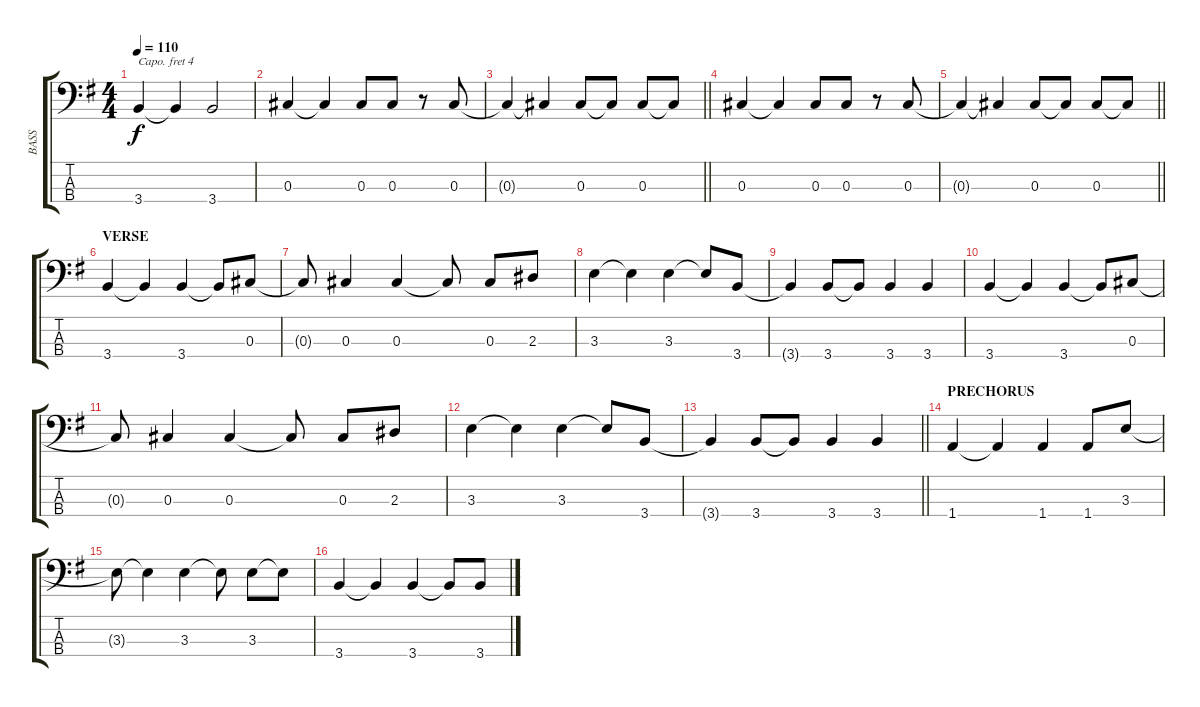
\track ("BASS" "BASS") {instrument acousticbass}
\staff {score tabs}
\capo 4
\tuning (G2 D2 A1 E1) {hide}
\ts (4 4)
\tempo 110
\clef f4
\ks g
3.4{t}.4{dy f} 3.4{t}.4 3.4.2 |
0.3.4 0.3{t}.4 0.3.8 0.3.8 r.8 0.3.8 |
\barLineRight lightlight
0.3{t}.4 0.3{t}.4 0.3.8 0.3{t}.8 0.3.8 0.3{t}.8 |
0.3.4 0.3{t}.4 0.3.8 0.3.8 r.8 0.3.8 |
\barLineRight lightlight
0.3{t}.4 0.3{t}.4 0.3.8 0.3{t}.8 0.3.8 0.3{t}.8 |
\section ("" "VERSE")
3.4.4 3.4{t}.4 3.4.4 3.4{t}.8 0.3.8 |
0.3{t}.8 0.3.4 0.3.4 0.3{t}.8 0.3.8 2.3.8 |
3.3.4 3.3{t}.4 3.3.4 3.3{t}.8 3.4.8 |
3.4{t}.4 3.4.8 3.4{t}.8 3.4.4 3.4.4 |
3.4.4 3.4{t}.4 3.4.4 3.4{t}.8 0.3.8 |
0.3{t}.8 0.3.4 0.3.4 0.3{t}.8 0.3.8 2.3.8 |
3.3.4 3.3{t}.4 3.3.4 3.3{t}.8 3.4.8 |
\barLineRight lightlight
3.4{t}.4 3.4.8 3.4{t}.8 3.4.4 3.4.4 |
\section ("" "PRECHORUS")
1.4.4 1.4{t}.4 1.4.4 1.4.8 3.3.8 |
3.3{t}.8 3.3{t}.4 3.3.4 3.3{t}.8 3.3.8 3.3{t}.8 |
3.4.4 3.4{t}.4 3.4.4 3.4{t}.8 3.4.8
